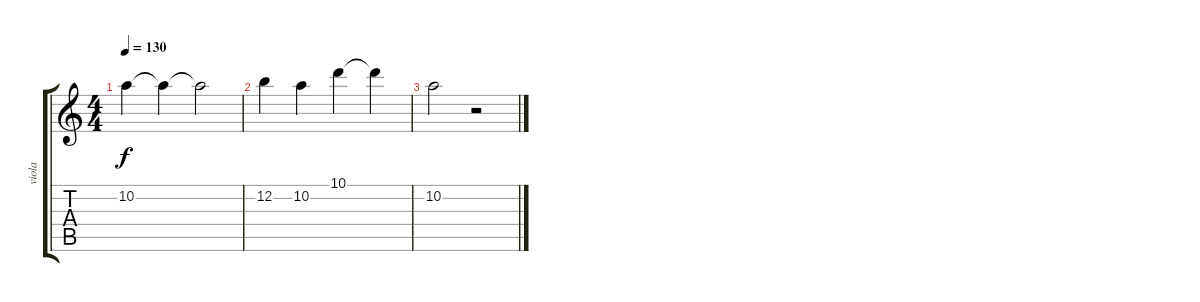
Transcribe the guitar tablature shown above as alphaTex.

\track ("viola" "viola") {instrument overdrivenguitar}
\staff {score tabs}
\tuning (E4 B3 G3 D3 A2 E2) {hide}
\ts (4 4)
\tempo 130
\clef g2
\ks c
10.2.4{dy f} 10.2{t}.4 10.2{t}.2 |
12.2.4 10.2.4 10.1.4 10.1{t}.4 |
10.2.2 r.2
